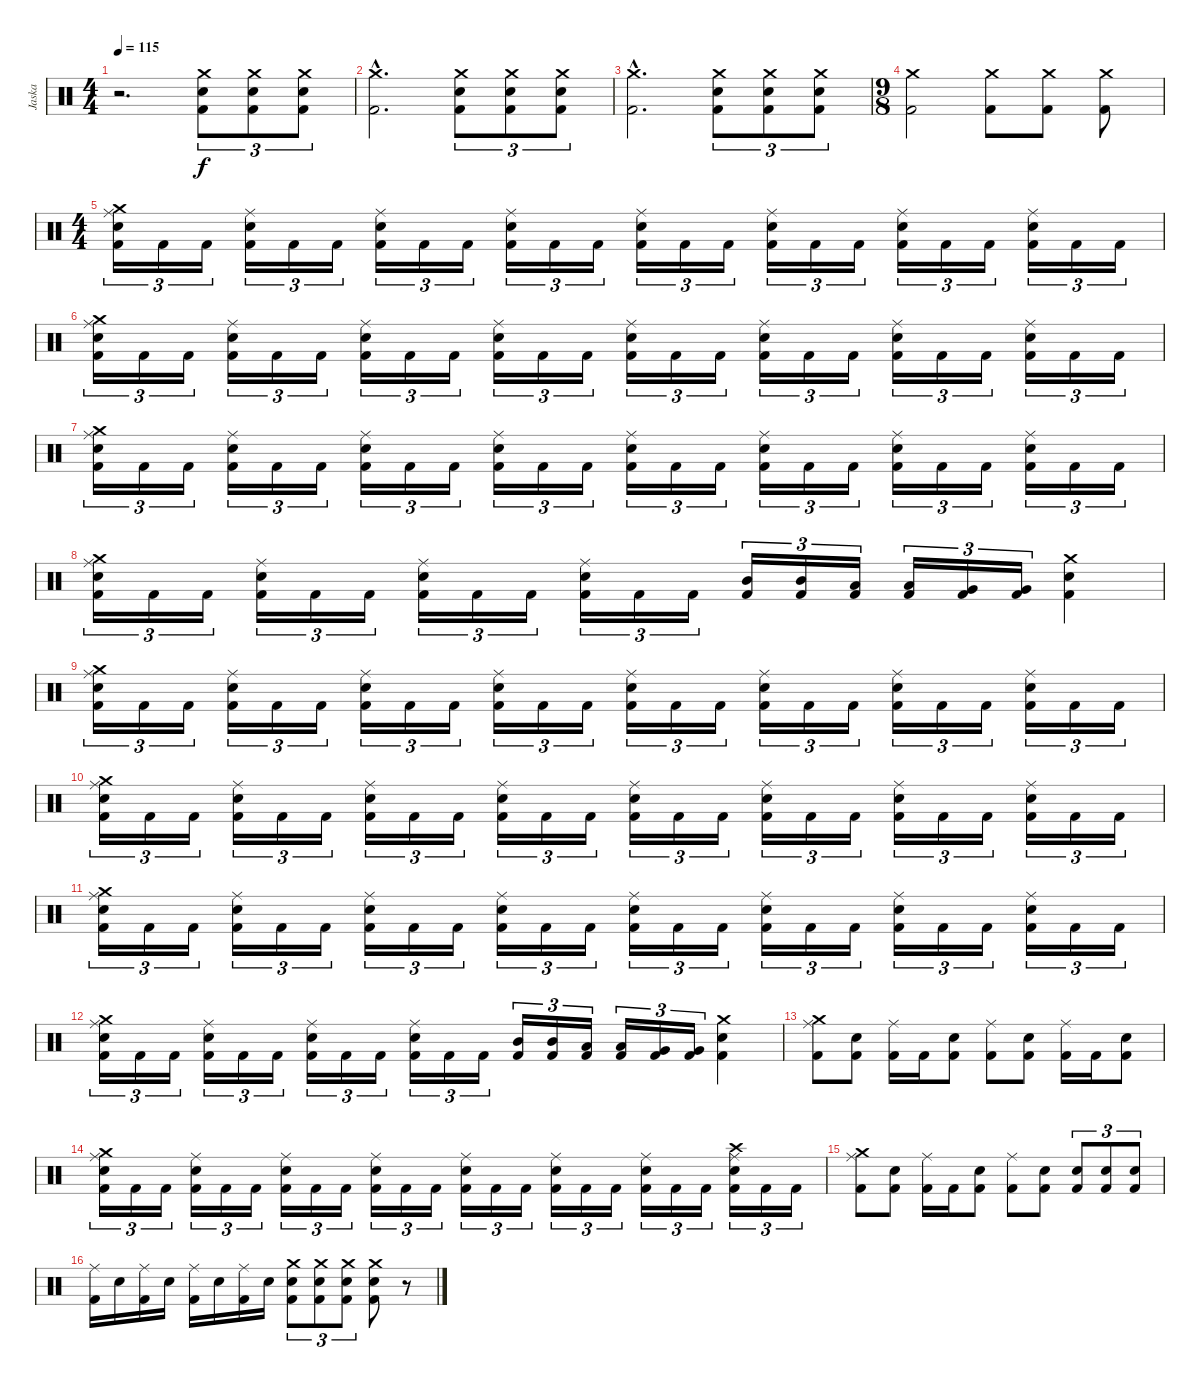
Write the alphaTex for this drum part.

\track ("Jaska" "Jaska") {instrument percussion}
\staff {score}
\articulation defaults
\ts (4 4)
\tempo 115
\clef neutral
\ks c
r.2{d dy f} ("Crash medium (hit)" "Snare (hit) 2" "Kick (hit) 2").8{tu (3 2)} ("Crash medium (hit)" "Snare (hit) 2" "Kick (hit) 2").8{tu (3 2)} ("Crash medium (hit)" "Snare (hit) 2" "Kick (hit) 2").8{tu (3 2)} |
("Crash medium (hit)"{hac} "Kick (hit) 2"{hac}).2{d} ("Crash medium (hit)" "Snare (hit) 2" "Kick (hit) 2").8{tu (3 2)} ("Crash medium (hit)" "Snare (hit) 2" "Kick (hit) 2").8{tu (3 2)} ("Crash medium (hit)" "Snare (hit) 2" "Kick (hit) 2").8{tu (3 2)} |
("Crash medium (hit)"{hac} "Kick (hit) 2"{hac}).2{d} ("Crash medium (hit)" "Snare (hit) 2" "Kick (hit) 2").8{tu (3 2)} ("Crash medium (hit)" "Snare (hit) 2" "Kick (hit) 2").8{tu (3 2)} ("Crash medium (hit)" "Snare (hit) 2" "Kick (hit) 2").8{tu (3 2)} |
\ts (9 8)
("Crash medium (hit)" "Kick (hit) 2").2 ("Crash medium (hit)" "Kick (hit) 2").8 ("Crash medium (hit)" "Kick (hit) 2").8 ("Crash medium (hit)" "Kick (hit) 2").8 |
\ts (4 4)
("Crash medium (hit)" "Ride (middle)" "Snare (hit) 2" "Kick (hit) 2").16{tu (3 2)} "Kick (hit) 2".16{tu (3 2)} "Kick (hit) 2".16{tu (3 2)} ("Ride (middle)" "Snare (hit) 2" "Kick (hit) 2").16{tu (3 2)} "Kick (hit) 2".16{tu (3 2)} "Kick (hit) 2".16{tu (3 2)} ("Ride (middle)" "Snare (hit) 2" "Kick (hit) 2").16{tu (3 2)} "Kick (hit) 2".16{tu (3 2)} "Kick (hit) 2".16{tu (3 2)} ("Ride (middle)" "Snare (hit) 2" "Kick (hit) 2").16{tu (3 2)} "Kick (hit) 2".16{tu (3 2)} "Kick (hit) 2".16{tu (3 2)} ("Ride (middle)" "Snare (hit) 2" "Kick (hit) 2").16{tu (3 2)} "Kick (hit) 2".16{tu (3 2)} "Kick (hit) 2".16{tu (3 2)} ("Ride (middle)" "Snare (hit) 2" "Kick (hit) 2").16{tu (3 2)} "Kick (hit) 2".16{tu (3 2)} "Kick (hit) 2".16{tu (3 2)} ("Ride (middle)" "Snare (hit) 2" "Kick (hit) 2").16{tu (3 2)} "Kick (hit) 2".16{tu (3 2)} "Kick (hit) 2".16{tu (3 2)} ("Ride (middle)" "Snare (hit) 2" "Kick (hit) 2").16{tu (3 2)} "Kick (hit) 2".16{tu (3 2)} "Kick (hit) 2".16{tu (3 2)} |
("Crash medium (hit)" "Ride (middle)" "Snare (hit) 2" "Kick (hit) 2").16{tu (3 2)} "Kick (hit) 2".16{tu (3 2)} "Kick (hit) 2".16{tu (3 2)} ("Ride (middle)" "Snare (hit) 2" "Kick (hit) 2").16{tu (3 2)} "Kick (hit) 2".16{tu (3 2)} "Kick (hit) 2".16{tu (3 2)} ("Ride (middle)" "Snare (hit) 2" "Kick (hit) 2").16{tu (3 2)} "Kick (hit) 2".16{tu (3 2)} "Kick (hit) 2".16{tu (3 2)} ("Ride (middle)" "Snare (hit) 2" "Kick (hit) 2").16{tu (3 2)} "Kick (hit) 2".16{tu (3 2)} "Kick (hit) 2".16{tu (3 2)} ("Ride (middle)" "Snare (hit) 2" "Kick (hit) 2").16{tu (3 2)} "Kick (hit) 2".16{tu (3 2)} "Kick (hit) 2".16{tu (3 2)} ("Ride (middle)" "Snare (hit) 2" "Kick (hit) 2").16{tu (3 2)} "Kick (hit) 2".16{tu (3 2)} "Kick (hit) 2".16{tu (3 2)} ("Ride (middle)" "Snare (hit) 2" "Kick (hit) 2").16{tu (3 2)} "Kick (hit) 2".16{tu (3 2)} "Kick (hit) 2".16{tu (3 2)} ("Ride (middle)" "Snare (hit) 2" "Kick (hit) 2").16{tu (3 2)} "Kick (hit) 2".16{tu (3 2)} "Kick (hit) 2".16{tu (3 2)} |
("Crash medium (hit)" "Ride (middle)" "Snare (hit) 2" "Kick (hit) 2").16{tu (3 2)} "Kick (hit) 2".16{tu (3 2)} "Kick (hit) 2".16{tu (3 2)} ("Ride (middle)" "Snare (hit) 2" "Kick (hit) 2").16{tu (3 2)} "Kick (hit) 2".16{tu (3 2)} "Kick (hit) 2".16{tu (3 2)} ("Ride (middle)" "Snare (hit) 2" "Kick (hit) 2").16{tu (3 2)} "Kick (hit) 2".16{tu (3 2)} "Kick (hit) 2".16{tu (3 2)} ("Ride (middle)" "Snare (hit) 2" "Kick (hit) 2").16{tu (3 2)} "Kick (hit) 2".16{tu (3 2)} "Kick (hit) 2".16{tu (3 2)} ("Ride (middle)" "Snare (hit) 2" "Kick (hit) 2").16{tu (3 2)} "Kick (hit) 2".16{tu (3 2)} "Kick (hit) 2".16{tu (3 2)} ("Ride (middle)" "Snare (hit) 2" "Kick (hit) 2").16{tu (3 2)} "Kick (hit) 2".16{tu (3 2)} "Kick (hit) 2".16{tu (3 2)} ("Ride (middle)" "Snare (hit) 2" "Kick (hit) 2").16{tu (3 2)} "Kick (hit) 2".16{tu (3 2)} "Kick (hit) 2".16{tu (3 2)} ("Ride (middle)" "Snare (hit) 2" "Kick (hit) 2").16{tu (3 2)} "Kick (hit) 2".16{tu (3 2)} "Kick (hit) 2".16{tu (3 2)} |
("Crash medium (hit)" "Ride (middle)" "Snare (hit) 2" "Kick (hit) 2").16{tu (3 2)} "Kick (hit) 2".16{tu (3 2)} "Kick (hit) 2".16{tu (3 2)} ("Ride (middle)" "Snare (hit) 2" "Kick (hit) 2").16{tu (3 2)} "Kick (hit) 2".16{tu (3 2)} "Kick (hit) 2".16{tu (3 2)} ("Ride (middle)" "Snare (hit) 2" "Kick (hit) 2").16{tu (3 2)} "Kick (hit) 2".16{tu (3 2)} "Kick (hit) 2".16{tu (3 2)} ("Ride (middle)" "Snare (hit) 2" "Kick (hit) 2").16{tu (3 2)} "Kick (hit) 2".16{tu (3 2)} "Kick (hit) 2".16{tu (3 2)} ("Mid Tom (hit)" "Kick (hit) 2").16{tu (3 2)} ("Mid Tom (hit)" "Kick (hit) 2").16{tu (3 2)} ("Low Tom (hit)" "Kick (hit) 2").16{tu (3 2)} ("Low Tom (hit)" "Kick (hit) 2").16{tu (3 2)} ("Very Low Tom (hit)" "Kick (hit) 2").16{tu (3 2)} ("Very Low Tom (hit)" "Kick (hit) 2").16{tu (3 2)} ("Crash medium (hit)" "Snare (hit) 2" "Kick (hit) 2").4 |
("Crash medium (hit)" "Ride (middle)" "Snare (hit) 2" "Kick (hit) 2").16{tu (3 2)} "Kick (hit) 2".16{tu (3 2)} "Kick (hit) 2".16{tu (3 2)} ("Ride (middle)" "Snare (hit) 2" "Kick (hit) 2").16{tu (3 2)} "Kick (hit) 2".16{tu (3 2)} "Kick (hit) 2".16{tu (3 2)} ("Ride (middle)" "Snare (hit) 2" "Kick (hit) 2").16{tu (3 2)} "Kick (hit) 2".16{tu (3 2)} "Kick (hit) 2".16{tu (3 2)} ("Ride (middle)" "Snare (hit) 2" "Kick (hit) 2").16{tu (3 2)} "Kick (hit) 2".16{tu (3 2)} "Kick (hit) 2".16{tu (3 2)} ("Ride (middle)" "Snare (hit) 2" "Kick (hit) 2").16{tu (3 2)} "Kick (hit) 2".16{tu (3 2)} "Kick (hit) 2".16{tu (3 2)} ("Ride (middle)" "Snare (hit) 2" "Kick (hit) 2").16{tu (3 2)} "Kick (hit) 2".16{tu (3 2)} "Kick (hit) 2".16{tu (3 2)} ("Ride (middle)" "Snare (hit) 2" "Kick (hit) 2").16{tu (3 2)} "Kick (hit) 2".16{tu (3 2)} "Kick (hit) 2".16{tu (3 2)} ("Ride (middle)" "Snare (hit) 2" "Kick (hit) 2").16{tu (3 2)} "Kick (hit) 2".16{tu (3 2)} "Kick (hit) 2".16{tu (3 2)} |
("Crash medium (hit)" "Ride (middle)" "Snare (hit) 2" "Kick (hit) 2").16{tu (3 2)} "Kick (hit) 2".16{tu (3 2)} "Kick (hit) 2".16{tu (3 2)} ("Ride (middle)" "Snare (hit) 2" "Kick (hit) 2").16{tu (3 2)} "Kick (hit) 2".16{tu (3 2)} "Kick (hit) 2".16{tu (3 2)} ("Ride (middle)" "Snare (hit) 2" "Kick (hit) 2").16{tu (3 2)} "Kick (hit) 2".16{tu (3 2)} "Kick (hit) 2".16{tu (3 2)} ("Ride (middle)" "Snare (hit) 2" "Kick (hit) 2").16{tu (3 2)} "Kick (hit) 2".16{tu (3 2)} "Kick (hit) 2".16{tu (3 2)} ("Ride (middle)" "Snare (hit) 2" "Kick (hit) 2").16{tu (3 2)} "Kick (hit) 2".16{tu (3 2)} "Kick (hit) 2".16{tu (3 2)} ("Ride (middle)" "Snare (hit) 2" "Kick (hit) 2").16{tu (3 2)} "Kick (hit) 2".16{tu (3 2)} "Kick (hit) 2".16{tu (3 2)} ("Ride (middle)" "Snare (hit) 2" "Kick (hit) 2").16{tu (3 2)} "Kick (hit) 2".16{tu (3 2)} "Kick (hit) 2".16{tu (3 2)} ("Ride (middle)" "Snare (hit) 2" "Kick (hit) 2").16{tu (3 2)} "Kick (hit) 2".16{tu (3 2)} "Kick (hit) 2".16{tu (3 2)} |
("Crash medium (hit)" "Ride (middle)" "Snare (hit) 2" "Kick (hit) 2").16{tu (3 2)} "Kick (hit) 2".16{tu (3 2)} "Kick (hit) 2".16{tu (3 2)} ("Ride (middle)" "Snare (hit) 2" "Kick (hit) 2").16{tu (3 2)} "Kick (hit) 2".16{tu (3 2)} "Kick (hit) 2".16{tu (3 2)} ("Ride (middle)" "Snare (hit) 2" "Kick (hit) 2").16{tu (3 2)} "Kick (hit) 2".16{tu (3 2)} "Kick (hit) 2".16{tu (3 2)} ("Ride (middle)" "Snare (hit) 2" "Kick (hit) 2").16{tu (3 2)} "Kick (hit) 2".16{tu (3 2)} "Kick (hit) 2".16{tu (3 2)} ("Ride (middle)" "Snare (hit) 2" "Kick (hit) 2").16{tu (3 2)} "Kick (hit) 2".16{tu (3 2)} "Kick (hit) 2".16{tu (3 2)} ("Ride (middle)" "Snare (hit) 2" "Kick (hit) 2").16{tu (3 2)} "Kick (hit) 2".16{tu (3 2)} "Kick (hit) 2".16{tu (3 2)} ("Ride (middle)" "Snare (hit) 2" "Kick (hit) 2").16{tu (3 2)} "Kick (hit) 2".16{tu (3 2)} "Kick (hit) 2".16{tu (3 2)} ("Ride (middle)" "Snare (hit) 2" "Kick (hit) 2").16{tu (3 2)} "Kick (hit) 2".16{tu (3 2)} "Kick (hit) 2".16{tu (3 2)} |
("Crash medium (hit)" "Ride (middle)" "Snare (hit) 2" "Kick (hit) 2").16{tu (3 2)} "Kick (hit) 2".16{tu (3 2)} "Kick (hit) 2".16{tu (3 2)} ("Ride (middle)" "Snare (hit) 2" "Kick (hit) 2").16{tu (3 2)} "Kick (hit) 2".16{tu (3 2)} "Kick (hit) 2".16{tu (3 2)} ("Ride (middle)" "Snare (hit) 2" "Kick (hit) 2").16{tu (3 2)} "Kick (hit) 2".16{tu (3 2)} "Kick (hit) 2".16{tu (3 2)} ("Ride (middle)" "Snare (hit) 2" "Kick (hit) 2").16{tu (3 2)} "Kick (hit) 2".16{tu (3 2)} "Kick (hit) 2".16{tu (3 2)} ("Mid Tom (hit)" "Kick (hit) 2").16{tu (3 2)} ("Mid Tom (hit)" "Kick (hit) 2").16{tu (3 2)} ("Low Tom (hit)" "Kick (hit) 2").16{tu (3 2)} ("Low Tom (hit)" "Kick (hit) 2").16{tu (3 2)} ("Very Low Tom (hit)" "Kick (hit) 2").16{tu (3 2)} ("Very Low Tom (hit)" "Kick (hit) 2").16{tu (3 2)} ("Crash medium (hit)" "Snare (hit) 2" "Kick (hit) 2").4 |
("Crash medium (hit)" "Ride (middle)" "Kick (hit) 2").8 ("Snare (hit) 2" "Kick (hit) 2").8 ("Ride (middle)" "Kick (hit) 2").16 "Kick (hit) 2".16 ("Snare (hit) 2" "Kick (hit) 2").8 ("Ride (middle)" "Kick (hit) 2").8 ("Snare (hit) 2" "Kick (hit) 2").8 ("Ride (middle)" "Kick (hit) 2").16 "Kick (hit) 2".16 ("Snare (hit) 2" "Kick (hit) 2").8 |
("Crash medium (hit)" "Ride (middle)" "Snare (hit) 2" "Kick (hit) 2").16{tu (3 2)} "Kick (hit) 2".16{tu (3 2)} "Kick (hit) 2".16{tu (3 2)} ("Ride (middle)" "Snare (hit) 2" "Kick (hit) 2").16{tu (3 2)} "Kick (hit) 2".16{tu (3 2)} "Kick (hit) 2".16{tu (3 2)} ("Ride (middle)" "Snare (hit) 2" "Kick (hit) 2").16{tu (3 2)} "Kick (hit) 2".16{tu (3 2)} "Kick (hit) 2".16{tu (3 2)} ("Ride (middle)" "Snare (hit) 2" "Kick (hit) 2").16{tu (3 2)} "Kick (hit) 2".16{tu (3 2)} "Kick (hit) 2".16{tu (3 2)} ("Ride (middle)" "Snare (hit) 2" "Kick (hit) 2").16{tu (3 2)} "Kick (hit) 2".16{tu (3 2)} "Kick (hit) 2".16{tu (3 2)} ("Ride (middle)" "Snare (hit) 2" "Kick (hit) 2").16{tu (3 2)} "Kick (hit) 2".16{tu (3 2)} "Kick (hit) 2".16{tu (3 2)} ("Ride (middle)" "Snare (hit) 2" "Kick (hit) 2").16{tu (3 2)} "Kick (hit) 2".16{tu (3 2)} "Kick (hit) 2".16{tu (3 2)} ("Crash high (hit)" "Ride (middle)" "Snare (hit) 2" "Kick (hit) 2").16{tu (3 2)} "Kick (hit) 2".16{tu (3 2)} "Kick (hit) 2".16{tu (3 2)} |
("Crash medium (hit)" "Ride (middle)" "Kick (hit) 2").8 ("Snare (hit) 2" "Kick (hit) 2").8 ("Ride (middle)" "Kick (hit) 2").16 "Kick (hit) 2".16 ("Snare (hit) 2" "Kick (hit) 2").8 ("Ride (middle)" "Kick (hit) 2").8 ("Snare (hit) 2" "Kick (hit) 2").8 ("Snare (hit) 2" "Kick (hit) 2").8{tu (3 2)} ("Snare (hit) 2" "Kick (hit) 2").8{tu (3 2)} ("Snare (hit) 2" "Kick (hit) 2").8{tu (3 2)} |
("Ride (middle)" "Kick (hit) 2").16 "Snare (hit) 2".16 ("Ride (middle)" "Kick (hit) 2").16 "Snare (hit) 2".16 ("Ride (middle)" "Kick (hit) 2").16 "Snare (hit) 2".16 ("Ride (middle)" "Kick (hit) 2").16 "Snare (hit) 2".16 ("Crash medium (hit)" "Snare (hit) 2" "Kick (hit) 2").8{tu (3 2)} ("Crash medium (hit)" "Snare (hit) 2" "Kick (hit) 2").8{tu (3 2)} ("Crash medium (hit)" "Snare (hit) 2" "Kick (hit) 2").8{tu (3 2)} ("Crash medium (hit)" "Snare (hit) 2" "Kick (hit) 2").8 r.8
